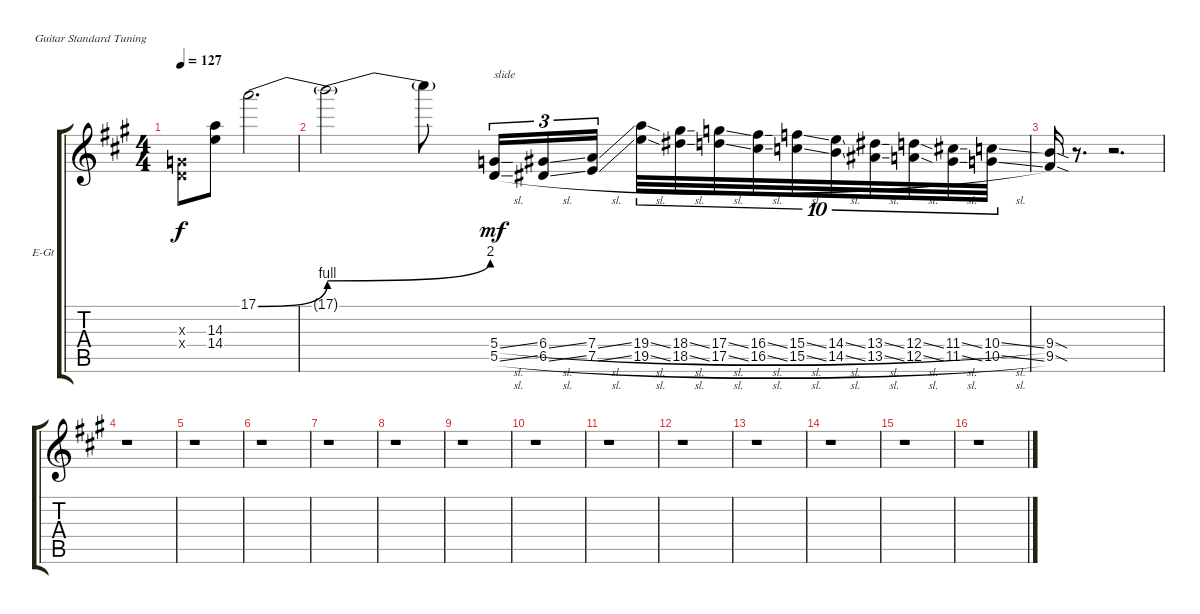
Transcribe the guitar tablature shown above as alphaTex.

\bracketExtendMode groupsimilarinstruments
\firstSystemTrackNameOrientation horizontal
\otherSystemsTrackNameOrientation horizontal
\track ("Lead Guitar" "E-Gt") {instrument overdrivenguitar}
\staff {score tabs}
\tuning (E4 B3 G3 D3 A2 E2)
\ts (4 4)
\tempo 127
\clef g2
\ks f#minor
(0.3{x} 0.4{x}).8{dy f} (14.3 14.4).8 17.1{be (bend 0 0 60 4)}.2{d} |
17.1{be (bend 0 4 60 8) t}.2 17.1{t}.8 (5.4{sl} 5.5{sl}).16{tu (3 2) txt "slide" dy mf} (6.4{sl} 6.5{sl}).16{tu (3 2)} (7.4{sl} 7.5{sl}).16{tu (3 2)} (19.4{sl} 19.5{sl}).32{tu (10 8)} (18.4{sl} 18.5{sl}).32{tu (10 8)} (17.4{sl} 17.5{sl}).32{tu (10 8)} (16.4{sl} 16.5{sl}).32{tu (10 8)} (15.4{sl} 15.5{sl}).32{tu (10 8)} (14.4{sl} 14.5{sl}).32{tu (10 8)} (13.5{sl} 13.4{sl}).32{tu (10 8)} (12.5{sl} 12.4{sl}).32{tu (10 8)} (11.5{sl} 11.4{sl}).32{tu (10 8)} (10.5{sl} 10.4{sl}).32{tu (10 8)} |
(9.5{sod} 9.4{sod}).16 r.8{d} r.2{d} |
r.1 |
r.1 |
r.1 |
r.1 |
r.1 |
r.1 |
r.1 |
r.1 |
r.1 |
r.1 |
r.1 |
r.1 |
r.1
